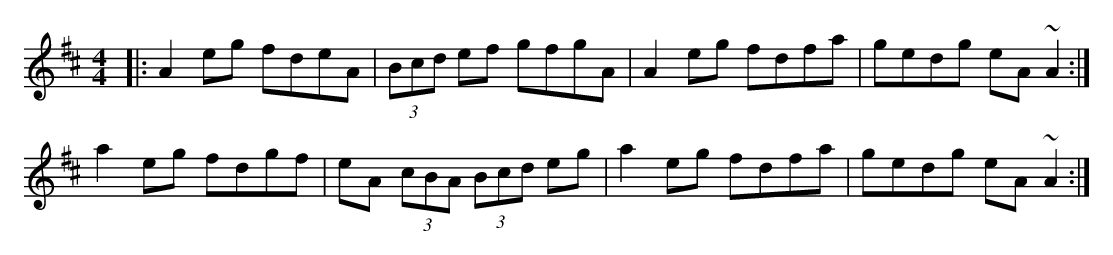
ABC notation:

X:1
M:4/4
K:Amix
|:A2eg fdeA|(3Bcd ef gfgA|A2eg fdfa|gedg eA~A2:|
a2eg fdgf|eA (3cBA (3Bcd eg|a2eg fdfa|gedg eA~A2:|
